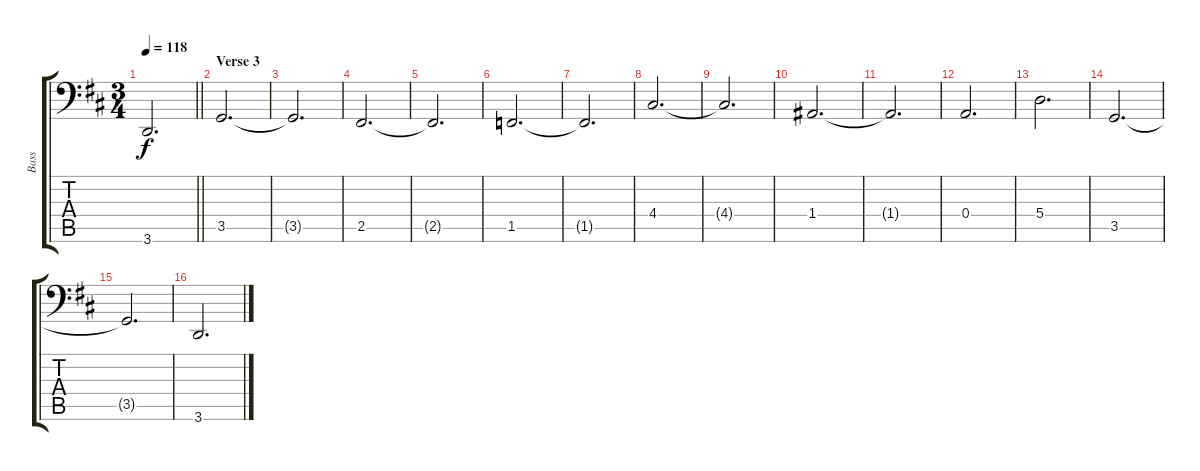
\track ("Bass" "Bass") {instrument electricbassfinger}
\staff {score tabs}
\tuning (C3 G2 D2 A1 E1 B0) {hide}
\ts (3 4)
\tempo 118
\clef f4
\barLineRight lightlight
\ks d
3.6{t}.2{d dy f} |
\section ("" "Verse 3")
3.5.2{d} |
3.5{t}.2{d} |
2.5.2{d} |
2.5{t}.2{d} |
1.5.2{d} |
1.5{t}.2{d} |
4.4.2{d} |
4.4{t}.2{d} |
1.4.2{d} |
1.4{t}.2{d} |
0.4.2{d} |
5.4.2{d} |
3.5.2{d} |
3.5{t}.2{d} |
3.6.2{d}
